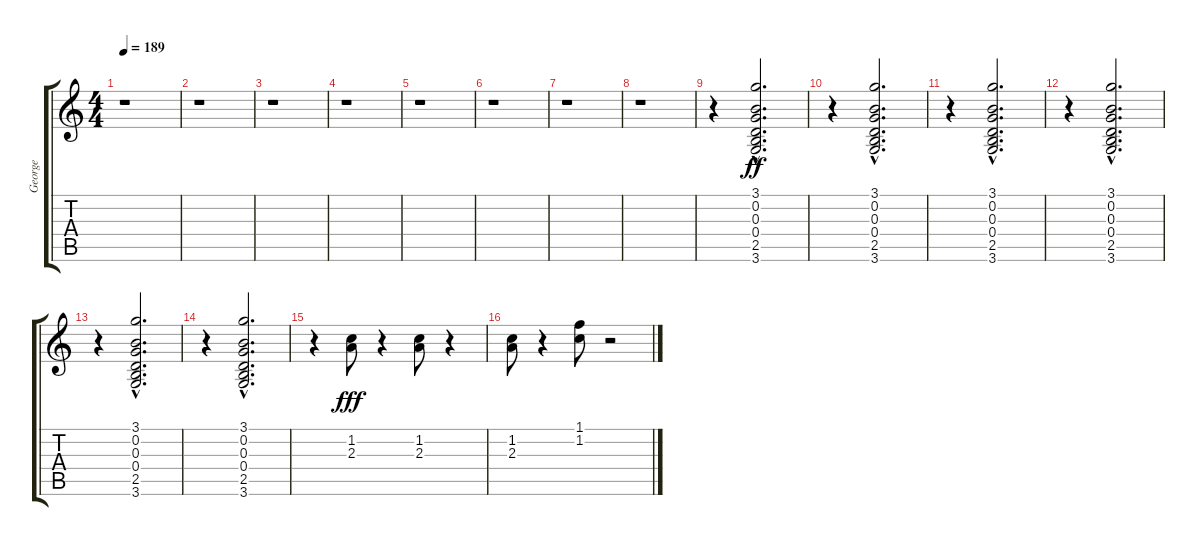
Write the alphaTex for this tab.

\track ("George" "George") {instrument electricguitarjazz}
\staff {score tabs}
\tuning (E4 B3 G3 D3 A2 E2) {hide}
\ts (4 4)
\tempo 189
\clef g2
\ks c
r.1{dy fff} |
r.1 |
r.1 |
r.1 |
r.1 |
r.1 |
r.1 |
r.1 |
r.4 (3.1{hac} 0.2{hac} 0.3{hac} 0.4{hac} 2.5{hac} 3.6{hac}).2{d dy ff} |
r.4 (3.1{hac} 0.2{hac} 0.3{hac} 0.4{hac} 2.5{hac} 3.6{hac}).2{d} |
r.4 (3.1{hac} 0.2{hac} 0.3{hac} 0.4{hac} 2.5{hac} 3.6{hac}).2{d} |
r.4 (3.1{hac} 0.2{hac} 0.3{hac} 0.4{hac} 2.5{hac} 3.6{hac}).2{d} |
r.4 (3.1{hac} 0.2{hac} 0.3{hac} 0.4{hac} 2.5{hac} 3.6{hac}).2{d} |
r.4 (3.1{hac} 0.2{hac} 0.3{hac} 0.4{hac} 2.5{hac} 3.6{hac}).2{d} |
r.4 (1.2 2.3).8{dy fff} r.4 (1.2 2.3).8 r.4 |
(1.2 2.3).8 r.4 (1.1 1.2).8 r.2
